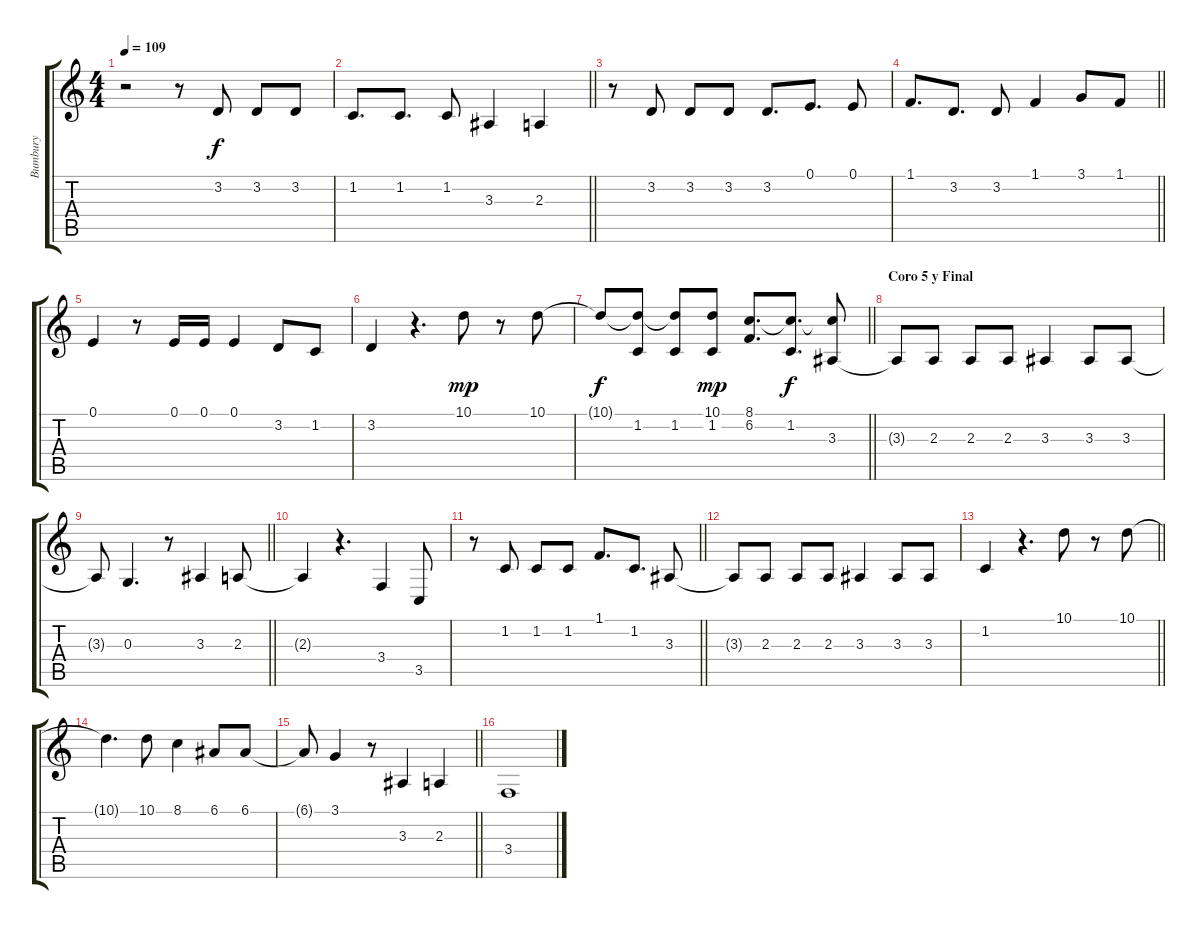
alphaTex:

\track ("Bumbury" "Bumbury") {instrument harmonica}
\staff {score tabs}
\tuning (E4 B3 G3 D3 A2 E2) {hide}
\ts (4 4)
\tempo 109
\clef g2
\ks c
r.2{dy f} r.8 3.2.8 3.2.8 3.2.8 |
\barLineRight lightlight
1.2.8{d} 1.2.8{d} 1.2.8 3.3.4 2.3.4 |
r.8 3.2.8 3.2.8 3.2.8 3.2.8{d} 0.1.8{d} 0.1.8 |
\barLineRight lightlight
1.1.8{d} 3.2.8{d} 3.2.8 1.1.4 3.1.8 1.1.8 |
0.1.4 r.8 0.1.16 0.1.16 0.1.4 3.2.8 1.2.8 |
3.2.4 r.4{d} 10.1.8{dy mp} r.8 10.1.8 |
\barLineRight lightlight
10.1{t}.8{dy f} (10.1{t} 1.2).8 (10.1{t} 1.2).8 (10.1 1.2).8{dy mp} (8.1 6.2).8{d} (8.1{t} 1.2).8{d dy f} (8.1{t} 3.3).8 |
\section ("" "Coro 5 y Final")
3.3{t}.8 2.3.8 2.3.8 2.3.8 3.3.4 3.3.8 3.3.8 |
\barLineRight lightlight
3.3{t}.8 0.3.4{d} r.8 3.3.4 2.3.8 |
2.3{t}.4 r.4{d} 3.4.4 3.5.8 |
\barLineRight lightlight
r.8 1.2.8 1.2.8 1.2.8 1.1.8{d} 1.2.8{d} 3.3.8 |
3.3{t}.8 2.3.8 2.3.8 2.3.8 3.3.4 3.3.8 3.3.8 |
\barLineRight lightlight
1.2.4 r.4{d} 10.1.8 r.8 10.1.8 |
10.1{t}.4{d} 10.1.8 8.1.4 6.1.8 6.1.8 |
\barLineRight lightlight
6.1{t}.8 3.1.4 r.8 3.3.4 2.3.4 |
3.4.1
